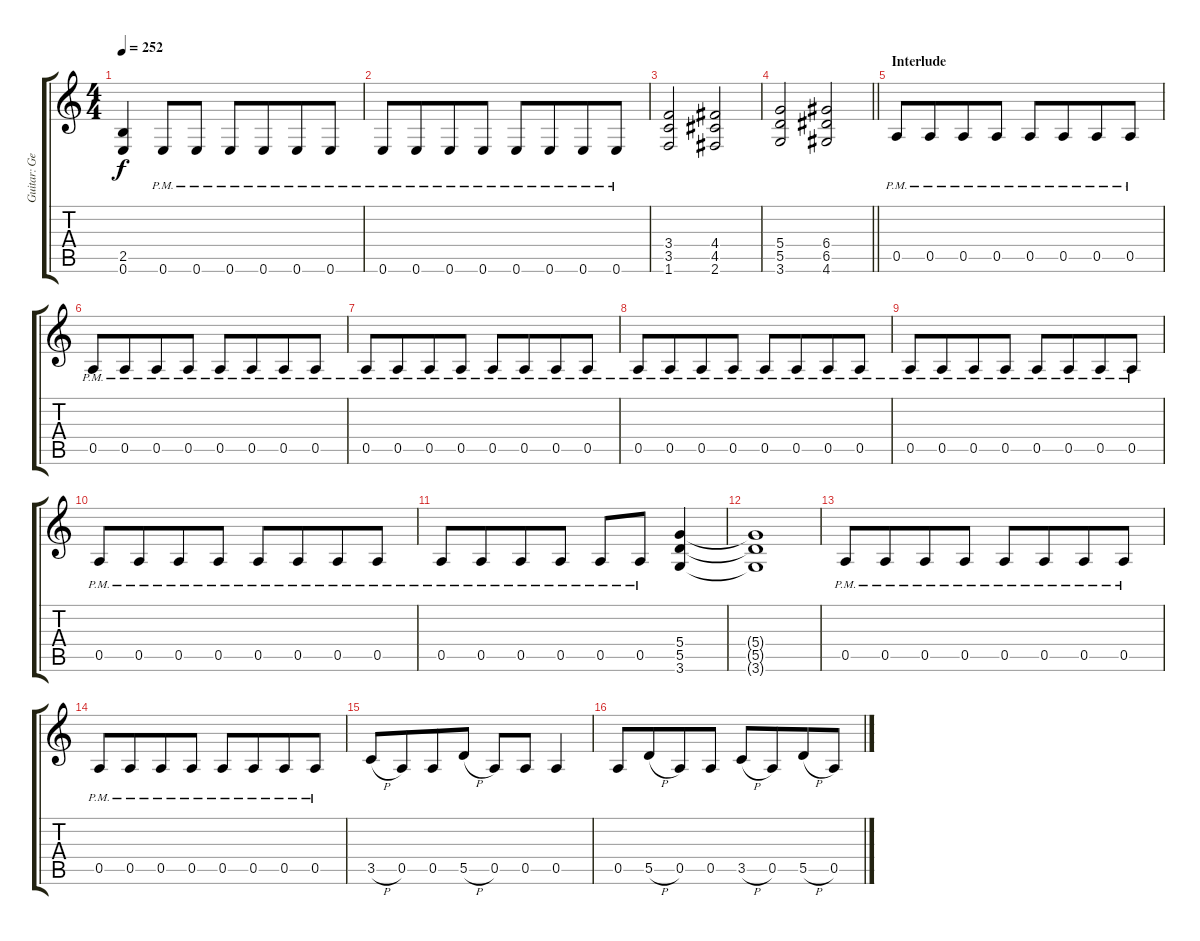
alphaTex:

\track ("Guitar: George" "Guitar: Ge") {instrument distortionguitar}
\staff {score tabs}
\tuning (E4 B3 G3 D3 A2 E2) {hide}
\ts (4 4)
\tempo 252
\clef g2
\ks c
(2.5 0.6).4{dy f beam merge} 0.6{pm}.8 0.6{pm}.8 0.6{pm}.8 0.6{pm}.8{beam merge} 0.6{pm}.8 0.6{pm}.8 |
0.6{pm}.8 0.6{pm}.8{beam merge} 0.6{pm}.8 0.6{pm}.8 0.6{pm}.8 0.6{pm}.8{beam merge} 0.6{pm}.8 0.6{pm}.8 |
(3.4 3.5 1.6).2 (4.4 4.5 2.6).2 |
\barLineRight lightlight
(5.4 5.5 3.6).2 (6.4 6.5 4.6).2 |
\section ("" "Interlude")
0.5{pm}.8 0.5{pm}.8{beam merge} 0.5{pm}.8 0.5{pm}.8 0.5{pm}.8 0.5{pm}.8{beam merge} 0.5{pm}.8 0.5{pm}.8 |
0.5{pm}.8 0.5{pm}.8{beam merge} 0.5{pm}.8 0.5{pm}.8 0.5{pm}.8 0.5{pm}.8{beam merge} 0.5{pm}.8 0.5{pm}.8 |
0.5{pm}.8 0.5{pm}.8{beam merge} 0.5{pm}.8 0.5{pm}.8 0.5{pm}.8 0.5{pm}.8{beam merge} 0.5{pm}.8 0.5{pm}.8 |
0.5{pm}.8 0.5{pm}.8{beam merge} 0.5{pm}.8 0.5{pm}.8 0.5{pm}.8 0.5{pm}.8{beam merge} 0.5{pm}.8 0.5{pm}.8 |
0.5{pm}.8 0.5{pm}.8{beam merge} 0.5{pm}.8 0.5{pm}.8 0.5{pm}.8 0.5{pm}.8{beam merge} 0.5{pm}.8 0.5{pm}.8 |
0.5{pm}.8 0.5{pm}.8{beam merge} 0.5{pm}.8 0.5{pm}.8 0.5{pm}.8 0.5{pm}.8{beam merge} 0.5{pm}.8 0.5{pm}.8 |
0.5{pm}.8 0.5{pm}.8{beam merge} 0.5{pm}.8 0.5{pm}.8 0.5{pm}.8 0.5{pm}.8{beam merge} (5.4 5.5 3.6).4 |
(5.4{t} 5.5{t} 3.6{t}).1 |
0.5{pm}.8 0.5{pm}.8{beam merge} 0.5{pm}.8 0.5{pm}.8 0.5{pm}.8 0.5{pm}.8{beam merge} 0.5{pm}.8 0.5{pm}.8 |
0.5{pm}.8 0.5{pm}.8{beam merge} 0.5{pm}.8 0.5{pm}.8 0.5{pm}.8 0.5{pm}.8{beam merge} 0.5{pm}.8 0.5{pm}.8 |
3.5{h}.8 0.5.8{beam merge} 0.5.8 5.5{h}.8 0.5.8 0.5.8 0.5.4 |
0.5.8 5.5{h}.8{beam merge} 0.5.8 0.5.8 3.5{h}.8 0.5.8{beam merge} 5.5{h}.8 0.5.8
